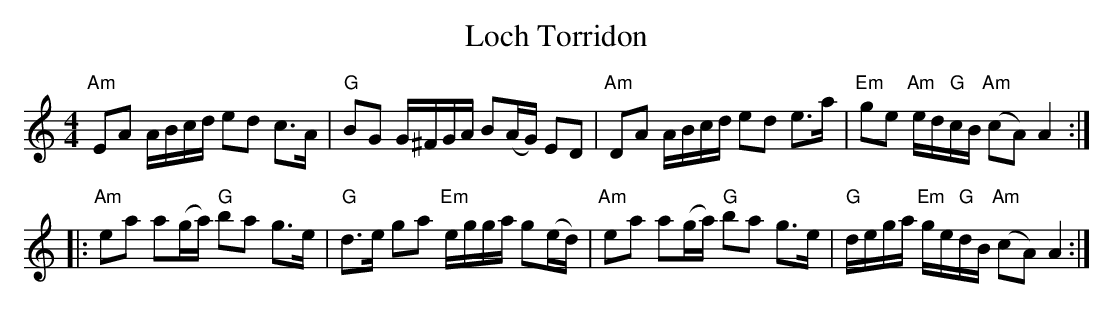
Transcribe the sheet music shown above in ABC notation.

X:1
T:Loch Torridon
M:4/4
L:1/8
K:Amin
"Am" EA A/2B/2c/2d/2 ed c>A|"G"BG G/2^F/2G/2A/2 B(A/2G/2) ED|"Am"DA A/2B/2c/2d/2 ed e>a|"Em"ge "Am"e/2d/2"G"c/2B/2 "Am"(cA) A2:|
|:"Am"ea a(g/2a/2) "G"ba g>e|"G"d>e ga "Em"e/2g/2g/2a/2 g(e/2d/2)|"Am"ea a(g/2a/2) "G"ba g>e|"G"d/2e/2g/2a/2 "Em"g/2e/2"G"d/2B/2 "Am"(cA) A2:|
